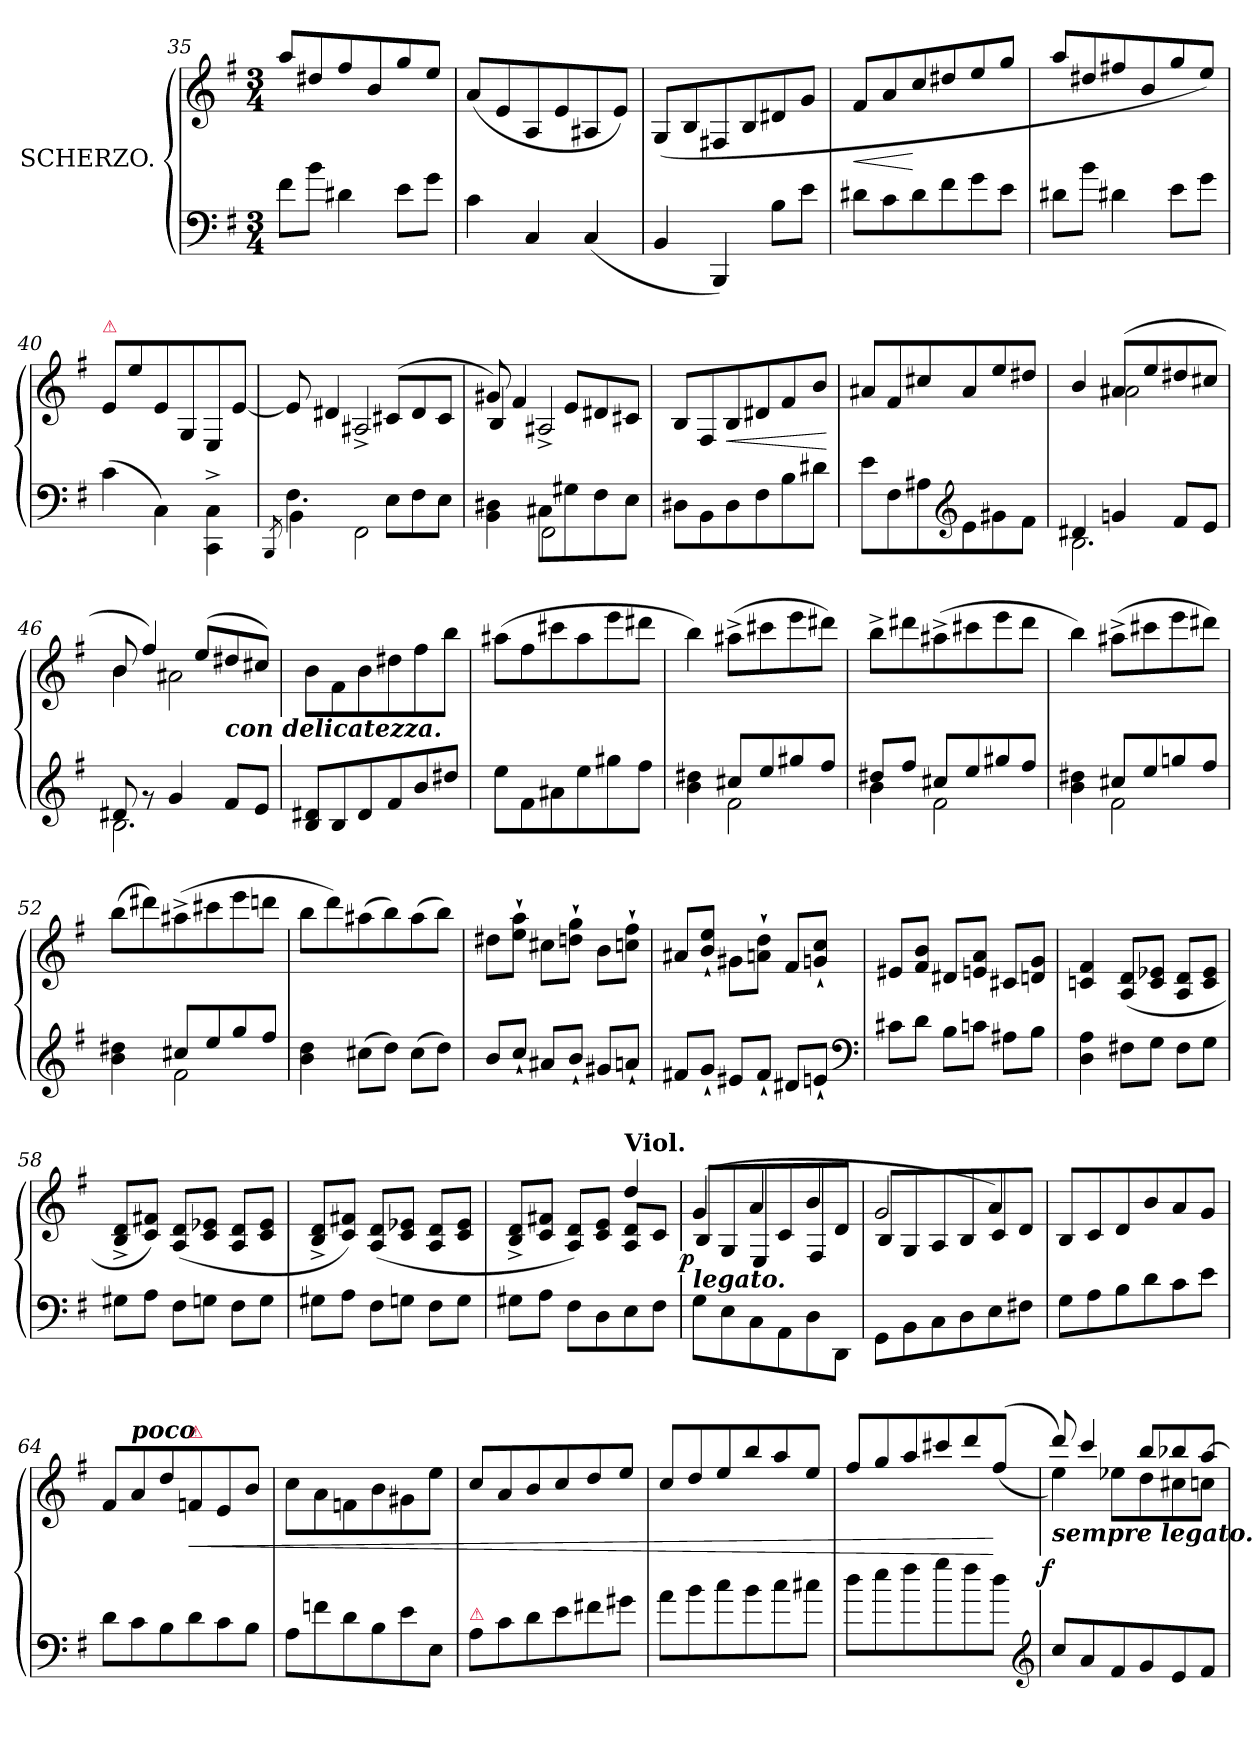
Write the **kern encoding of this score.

**kern	**kern	**dynam
*part1	*part1	*part1
*staff2	*staff1	*staff1/2
*I"SCHERZO.	*	*
*clefF4	*clefG2	*
*k[f#]	*k[f#]	*
*G:	*G:	*
*M3/4	*M3/4	*
=35	=35	=35
8f#\L	8aa/L	.
8b\J	8dd#X/	.
4d#X\	8ff#	.
.	8b	.
8e\L	8gg/	.
8g\J	8ee/J	.
=36	=36	=36
4c	(<8aL	.
.	8e	.
4C/	8A	.
.	8e	.
(<4C/	8A#X	.
.	8eJ)	.
=37	=37	=37
4BB/	(>8GL	.
.	8B	.
4BBB/)	8F#X	.
.	8B	.
8BL	8d#X	.
8eJ	8gJ	.
=38	=38	=38
8d#XL	8f#/L	<
8c\	8a/	.
8d#\	8cc/	[
8f#\	8dd#X/	.
8g\	8ee/	.
8e\J	8gg/J	.
=39	=39	=39
8d#XL	8aa/L	.
8b\J	8dd#X/	.
4d#X\	8ff#X/	.
.	8b/	.
8e\L	8gg/	.
8g\J	8ee/J)	.
=40	=40	=40
!	!LO:TX:a:color=crimson:t=⚠	!
(4c\	8e/L	.
.	8ee/	.
4C\)	8e/	.
.	8G/	.
4CC^<\ 4C^<\	8E/	.
.	[8e/J	.
=41	=41	=41
8qBBB	.	.
*^	*^	*
4.F#\	4BB	8e]	4rAyy	.
.	.	4d#X	.	.
.	2FF#	.	2A#X^>/	.
8E\L	.	(<8c#XL	.	.
8F#\	.	8d#	.	.
8E\J	.	8c#J	.	.
=42	=42	=42	=42	=42
4BB\ 4D#X\	4ryy	8g#X)	4B/	.
.	.	4f#	.	.
8C#X\L	2FF#	.	2A#X^>/	.
8G#X\	.	8eL	.	.
8F#\	.	8d#X	.	.
8E\J	.	8c#XJ	.	.
*v	*v	*	*	*
*	*v	*v	*
=43	=43	=43
8D#XL	8BL	.
8BB	8F#	.
8D#	8B	<
8F#	8d#X	.
8B	8f#	.
8d#XJ	8bJ	.
.	.	[
=44	=44	=44
8eL	8a#X/L	.
8F#	8f#/	.
8A#X	8cc#X/	.
*clefG2	*	*
8e	8a#/	.
8g#X	8ee/	.
8f#J	8dd#X/J	.
=45	=45	=45
*^	*^	*
4d#X/	2.B	4b/	4ryy	.
4gn	.	(>8a#X/L	2a#X\	.
.	.	8ee	.	.
8f#L	.	8dd#X	.	.
8eJ	.	8cc#XJ	.	.
=46	=46	=46	=46	=46
8d#X/	2.B	8b/	4b\	.
8rg	.	4ff#/)	.	.
4g	.	.	2a#X\	.
.	.	(8eeL	.	.
!	!	!LO:TX:b:Bi:t=con delicatezza.	!	!
8f#L	.	8dd#X	.	.
8eJ	.	8cc#XJ)	.	.
*v	*v	*	*	*
*	*v	*v	*
=47	=47	=47
8B 8d#XL	8b\L	.
8B	8f#\	.
8d#	8b\	.
8f#	8dd#X\	.
8b	8ff#\	.
8dd#XJ	8bb\J	.
=48	=48	=48
8eeL	(8aa#XL	.
8f#	8ff#	.
8a#X	8ccc#X	.
8ee	8aa#	.
8gg#X	8eee	.
8ff#J	8ddd#XJ	.
=49	=49	=49
*^	*	*
4raayy	4b 4dd#X	4bb)	.
8cc#XL	2f#	(8aa#X^<L	.
8ee	.	8ccc#X	.
8gg#X	.	8eee	.
8ff#J	.	8ddd#XJ)	.
=50	=50	=50	=50
8dd#XL	4b	8bb^<L	.
8ff#J	.	8ddd#X	.
8cc#XL	2f#	(8aa#X^<	.
8ee	.	8ccc#X	.
8gg#X	.	8eee	.
8ff#J	.	8ddd#J	.
=51	=51	=51	=51
4raayy	4b\ 4dd#X\	4bb)	.
8cc#XL	2f#	(8aa#X^<L	.
8ee	.	8ccc#X	.
8ggn	.	8eee	.
8ff#J	.	8ddd#XJ)	.
=52	=52	=52	=52
4rcccyy	4b\ 4dd#X\	(8bbL	.
.	.	8ddd#X)	.
8cc#XL	2f#	(8aa#X^<	.
8ee	.	8ccc#X	.
8gg	.	8eee	.
8ff#J	.	8dddnJ	.
*v	*v	*	*
=53	=53	=53
4b 4dd	8bbL	.
.	8ddd)	.
(>8cc#XL	(8aa#X	.
8ddJ)	8bb)	.
(>8cc#L	(8aa#	.
8ddJ)	8bbJ)	.
=54	=54	=54
8b/L	8dd#XL	.
8cc`<J	8ee`> 8aa`>J	.
8a#X/L	8cc#XL	.
8b`<J	8ddn`> 8gg`>J	.
8g#X/L	8bL	.
8an`<J	8ccn`> 8ff#`>J	.
=55	=55	=55
8f#XL	8a#X/L	.
8g`<J	8b`</ 8ee`</J	.
8e#XL	8g#XL	.
8f#`<J	8an`< 8dd`<J	.
8d#XL	8f#L	.
8en`<J	8gn`< 8cc`<J	.
*clefF4	*	*
=56	=56	=56
8c#XL	8e#XL	.
8dJ	8f# 8bJ	.
8BL	8d#XL	.
8cnJ	8en 8aJ	.
8A#XL	8c#XL	.
8BJ	8dn 8gJ	.
=57	=57	=57
4D 4A	4cn 4f#	.
8F#XL	(>8A 8dL	.
8GJ	8c 8e-XJ	.
8F#L	8A 8dL	.
8GJ	8c 8e-J	.
=58	=58	=58
8G#XL	8B^< 8d^<L	.
8AJ	8c 8f#XJ)	.
8F#L	(>8A 8dL	.
8GnJ	8c 8e-XJ	.
8F#L	8A 8dL	.
8GJ	8c 8e-J	.
=59	=59	=59
8G#XL	8B^ 8d^L	.
8AJ	8c 8f#XJ)	.
8F#L	(>8A 8dL	.
8GnJ	8c 8e-XJ	.
8F#L	8A 8dL	.
8GJ	8c 8e-J	.
=60	=60	=60
*	*^	*
8G#XL	2ryy	8B^< 8d^<L	.
8AJ	.	8c 8f#XJ	.
8F#L	.	8A 8dL)	.
8D	.	8c 8eJ	.
!	!LO:TX:a:B:t=Viol.	!	!
8E	4dd!/	8A/ 8d/L	.
8F#J	.	8cJ	.
=61	=61	=61	=61
!	!LO:TX:b:Bi:t=legato.	!	!
!	!	!	!LO:DY:rj
8G\L	(>4g!/	8B/L	p
8E\	.	8G/	.
8C\	4a!/	8E/	.
8AA\	.	8c/	.
8D\	4b!/	8F#/	.
8DD\J	.	8d/J	.
=62	=62	=62	=62
8GG\L	2g!/	8B/L	.
8BB\	.	8G/	.
8C\	.	8A/	.
8D\	.	8B/	.
8E\	4a!/)	8c/	.
8F#X\J	.	8d/J	.
*	*v	*v	*
=63	=63	=63
8GL	8BL	.
8A	8c	.
8B	8d	.
8d	8b	.
8c	8a	.
8eJ	8gJ	.
=64	=64	=64
8dL	8f#L	.
!	!LO:TX:a:Bi:t=poco	!
8c	8a	.
8B	8dd	.
!	!LO:TX:a:color=crimson:t=⚠	!
8d	8fn	<
8c	8e	.
8BJ	8bJ	.
=65	=65	=65
8AL	8ccL	.
8fn	8a	.
8d	8fn	.
8B	8b	.
8e	8g#X	.
8EJ	8eeJ	.
=66	=66	=66
!LO:TX:a:color=crimson:t=⚠	!	!
8A/L	8cc/L	.
8c\	8a/	.
8d\	8b/	.
8e\	8cc/	.
8f#X\	8dd/	.
8g#X\J	8ee/J	.
=67	=67	=67
8a\L	8cc/L	.
8b\	8dd/	.
8cc\	8ee/	.
8b\	8bb/	.
8cc\	8aa/	.
8cc#XJ	8ee/J	.
=68	=68	=68
8dd\L	8ff#/L	.
8ee\	8gg/	.
8ff#\	8aa/	.
8gg\	8ccc#X/	.
8ff#\	8ddd/	.
8dd\J	(>(<8ff#/J	[
*clefG2	*	*
=69	=69	=69
*	*^	*
!	!LO:TX:b:Bi:t=sempre legato.	!	!
!	!	!	!LO:DY:rj
8cc/L	8ddd	4ee))	f
8a	4ccc	.	.
8f#	.	8ee-XL	.
8g	8bbL	8dd	.
8e	8bb-X	8cc#X	.
8f#J	[8aaJ	8ccnJ	.
*	*v	*v	*
=	=	=
*-	*-	*-
